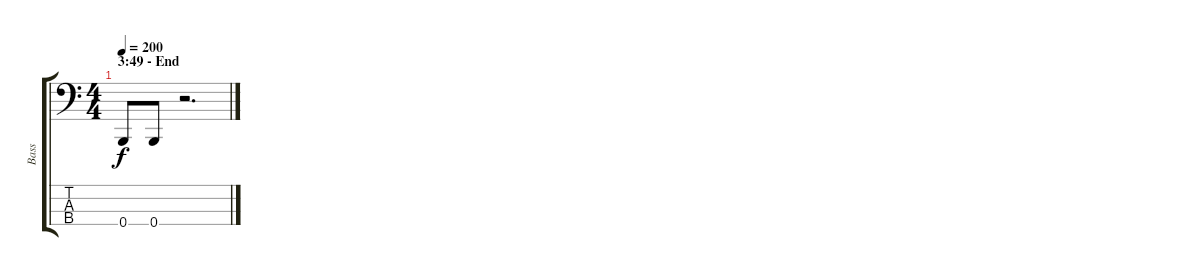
\track ("Bass" "Bass") {instrument electricbasspick}
\staff {score tabs}
\tuning (D2 A1 E1 B0) {hide}
\ts (4 4)
\section ("" "3:49 - End")
\tempo 200
\clef f4
\ks c
0.4.8{dy f} 0.4.8 r.2{d}
